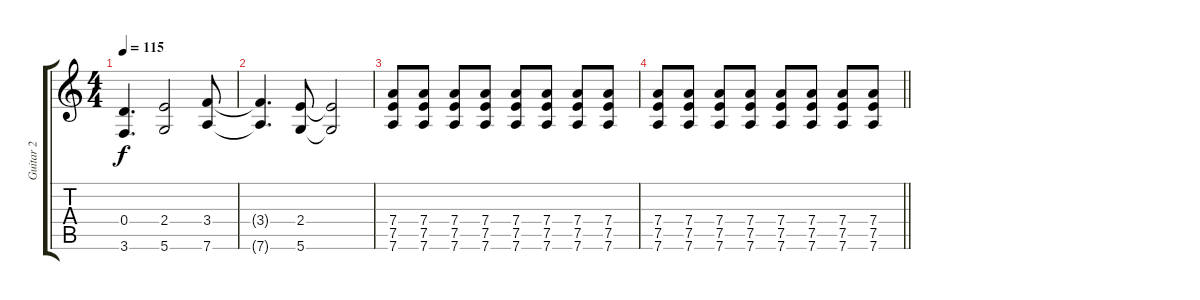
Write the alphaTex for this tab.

\track ("Guitar 2" "Guitar 2") {instrument electricguitarjazz}
\staff {score tabs}
\tuning (E4 B3 G3 D3 A2 D2) {hide}
\ts (4 4)
\tempo 115
\clef g2
\ks c
(0.4{t} 3.6{t}).4{d dy f} (2.4 5.6).2 (3.4 7.6).8 |
(3.4{t} 7.6{t}).4{d} (2.4 5.6).8 (2.4{t} 5.6{t}).2 |
(7.4 7.5 7.6).8 (7.4 7.5 7.6).8 (7.4 7.5 7.6).8 (7.4 7.5 7.6).8 (7.4 7.5 7.6).8 (7.4 7.5 7.6).8 (7.4 7.5 7.6).8 (7.4 7.5 7.6).8 |
\barLineRight lightlight
(7.4 7.5 7.6).8 (7.4 7.5 7.6).8 (7.4 7.5 7.6).8 (7.4 7.5 7.6).8 (7.4 7.5 7.6).8 (7.4 7.5 7.6).8 (7.4 7.5 7.6).8 (7.4 7.5 7.6).8
